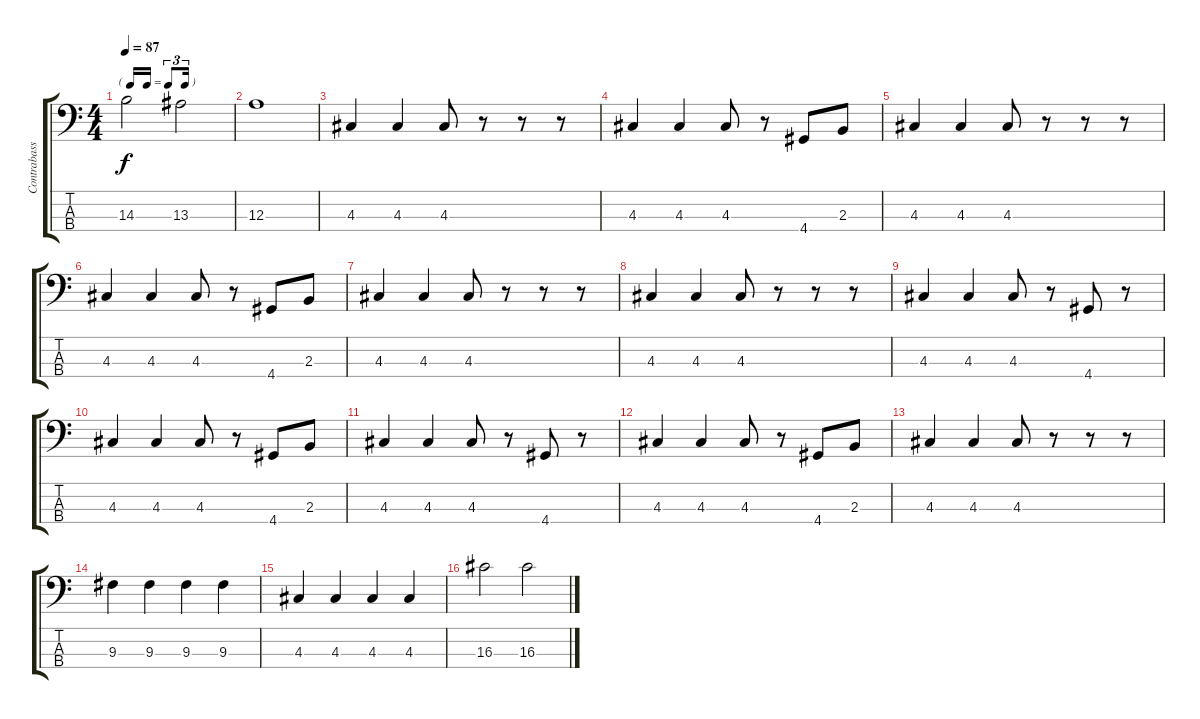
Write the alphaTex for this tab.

\track ("Contrabass" "Contrabass") {instrument acousticbass}
\staff {score tabs}
\tuning (G2 D2 A1 E1) {hide}
\ts (4 4)
\tf triplet16th
\tempo 87
\clef f4
\ks c
14.3.2{dy f} 13.3.2 |
12.3.1 |
4.3.4 4.3.4 4.3.8 r.8 r.8 r.8 |
4.3.4 4.3.4 4.3.8 r.8 4.4.8 2.3.8 |
4.3.4 4.3.4 4.3.8 r.8 r.8 r.8 |
4.3.4 4.3.4 4.3.8 r.8 4.4.8 2.3.8 |
4.3.4 4.3.4 4.3.8 r.8 r.8 r.8 |
4.3.4 4.3.4 4.3.8 r.8 r.8 r.8 |
4.3.4 4.3.4 4.3.8 r.8 4.4.8 r.8 |
4.3.4 4.3.4 4.3.8 r.8 4.4.8 2.3.8 |
4.3.4 4.3.4 4.3.8 r.8 4.4.8 r.8 |
4.3.4 4.3.4 4.3.8 r.8 4.4.8 2.3.8 |
4.3.4 4.3.4 4.3.8 r.8 r.8 r.8 |
9.3.4 9.3.4 9.3.4 9.3.4 |
4.3.4 4.3.4 4.3.4 4.3.4 |
16.3.2 16.3.2
